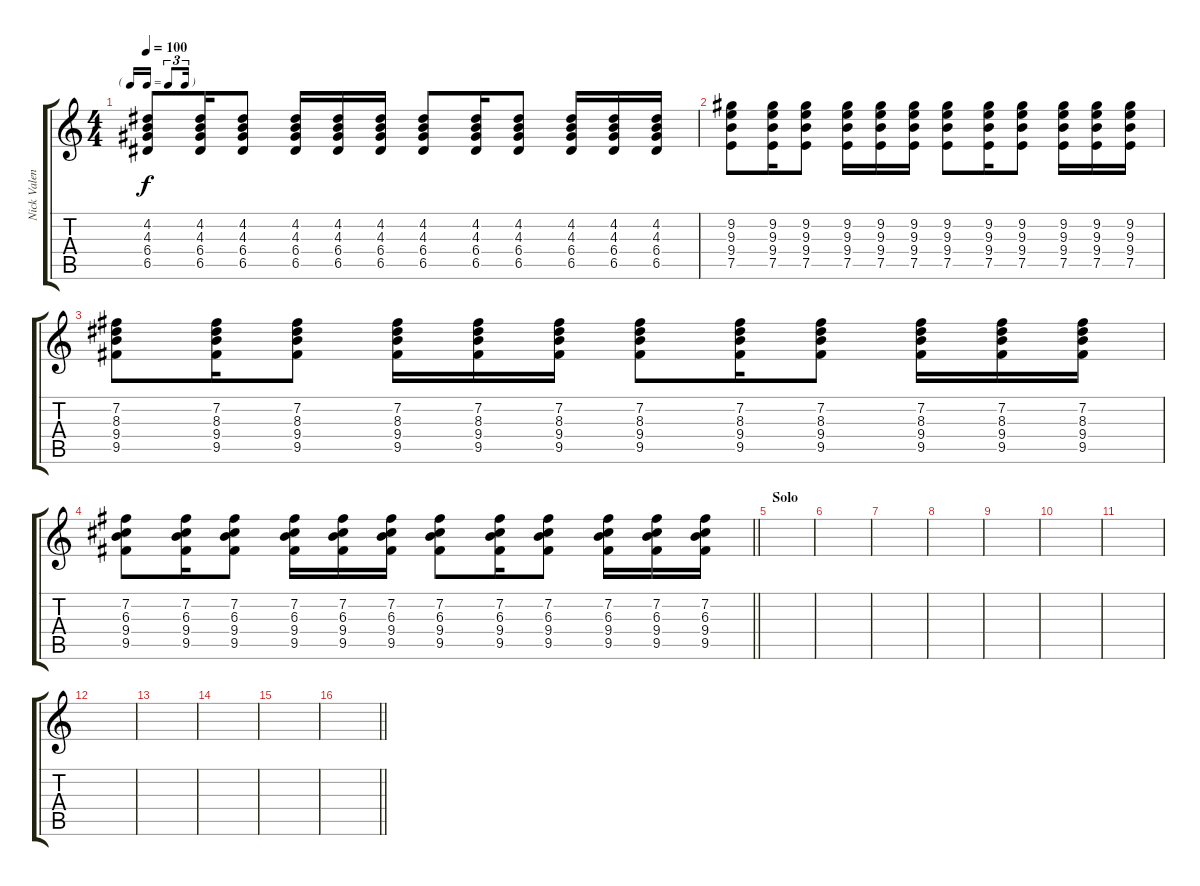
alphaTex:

\track ("Nick Valensi" "Nick Valen") {instrument overdrivenguitar}
\staff {score tabs}
\tuning (E4 B3 G3 D3 A2 E2) {hide}
\ts (4 4)
\tf triplet16th
\tempo 100
\clef g2
\ks c
(4.2 4.3 6.4 6.5).8{dy f} (4.2 4.3 6.4 6.5).16 (4.2 4.3 6.4 6.5).8 (4.2 4.3 6.4 6.5).16 (4.2 4.3 6.4 6.5).16 (4.2 4.3 6.4 6.5).16 (4.2 4.3 6.4 6.5).8 (4.2 4.3 6.4 6.5).16 (4.2 4.3 6.4 6.5).8 (4.2 4.3 6.4 6.5).16 (4.2 4.3 6.4 6.5).16 (4.2 4.3 6.4 6.5).16 |
(9.2 9.3 9.4 7.5).8 (9.2 9.3 9.4 7.5).16 (9.2 9.3 9.4 7.5).8 (9.2 9.3 9.4 7.5).16 (9.2 9.3 9.4 7.5).16 (9.2 9.3 9.4 7.5).16 (9.2 9.3 9.4 7.5).8 (9.2 9.3 9.4 7.5).16 (9.2 9.3 9.4 7.5).8 (9.2 9.3 9.4 7.5).16 (9.2 9.3 9.4 7.5).16 (9.2 9.3 9.4 7.5).16 |
(7.2 8.3 9.4 9.5).8 (7.2 8.3 9.4 9.5).16 (7.2 8.3 9.4 9.5).8 (7.2 8.3 9.4 9.5).16 (7.2 8.3 9.4 9.5).16 (7.2 8.3 9.4 9.5).16 (7.2 8.3 9.4 9.5).8 (7.2 8.3 9.4 9.5).16 (7.2 8.3 9.4 9.5).8 (7.2 8.3 9.4 9.5).16 (7.2 8.3 9.4 9.5).16 (7.2 8.3 9.4 9.5).16 |
\barLineRight lightlight
(7.2 6.3 9.4 9.5).8 (7.2 6.3 9.4 9.5).16 (7.2 6.3 9.4 9.5).8 (7.2 6.3 9.4 9.5).16 (7.2 6.3 9.4 9.5).16 (7.2 6.3 9.4 9.5).16 (7.2 6.3 9.4 9.5).8 (7.2 6.3 9.4 9.5).16 (7.2 6.3 9.4 9.5).8 (7.2 6.3 9.4 9.5).16 (7.2 6.3 9.4 9.5).16 (7.2 6.3 9.4 9.5).16 |
\section ("" "Solo")
|
|
|
|
|
|
|
|
|
|
|
\barLineRight lightlight
